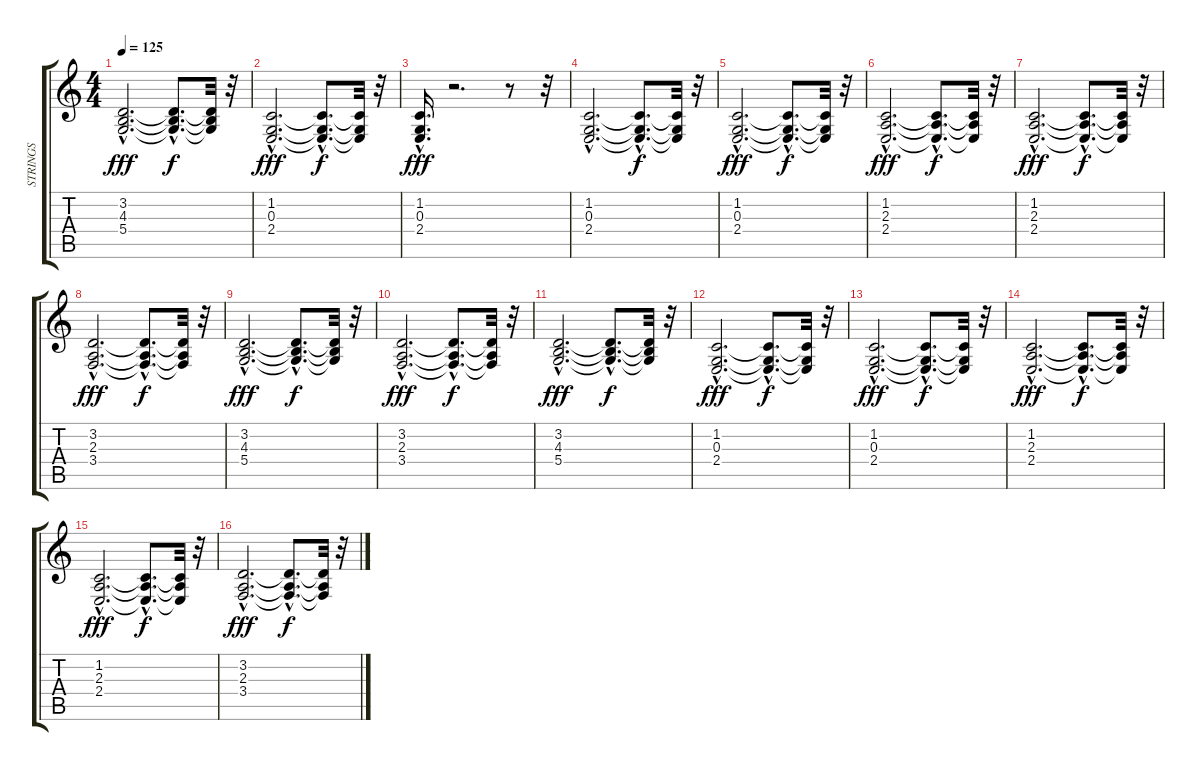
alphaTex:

\track ("STRINGS" "STRINGS") {instrument stringensemble2}
\staff {score tabs}
\tuning (E4 B3 G3 D3 A2 E2) {hide}
\ts (4 4)
\tempo 125
\clef g2
\ks c
(3.2{hac} 4.3{hac} 5.4{hac}).2{d dy fff} (3.2{hac t} 4.3{hac t} 5.4{hac t}).8{d dy f} (3.2{t} 4.3{t} 5.4{t}).32 r.32 |
(1.2{hac} 0.3{hac} 2.4{hac}).2{d dy fff} (1.2{hac t} 0.3{hac t} 2.4{hac t}).8{d dy f} (1.2{t} 0.3{t} 2.4{t}).32 r.32 |
(1.2{hac} 0.3{hac} 2.4{hac}).16{d dy fff} r.2{d} r.8 r.32 |
(1.2{hac} 0.3{hac} 2.4{hac}).2{d} (1.2{hac t} 0.3{hac t} 2.4{hac t}).8{d dy f} (1.2{t} 0.3{t} 2.4{t}).32 r.32 |
(1.2{hac} 0.3{hac} 2.4{hac}).2{d dy fff} (1.2{hac t} 0.3{hac t} 2.4{hac t}).8{d dy f} (1.2{t} 0.3{t} 2.4{t}).32 r.32 |
(1.2{hac} 2.3{hac} 2.4{hac}).2{d dy fff} (1.2{hac t} 2.3{hac t} 2.4{hac t}).8{d dy f} (1.2{t} 2.3{t} 2.4{t}).32 r.32 |
(1.2{hac} 2.3{hac} 2.4{hac}).2{d dy fff} (1.2{hac t} 2.3{hac t} 2.4{hac t}).8{d dy f} (1.2{t} 2.3{t} 2.4{t}).32 r.32 |
(3.2{hac} 2.3{hac} 3.4{hac}).2{d dy fff} (3.2{hac t} 2.3{hac t} 3.4{hac t}).8{d dy f} (3.2{t} 2.3{t} 3.4{t}).32 r.32 |
(3.2{hac} 4.3{hac} 5.4{hac}).2{d dy fff} (3.2{hac t} 4.3{hac t} 5.4{hac t}).8{d dy f} (3.2{t} 4.3{t} 5.4{t}).32 r.32 |
(3.2{hac} 2.3{hac} 3.4{hac}).2{d dy fff} (3.2{hac t} 2.3{hac t} 3.4{hac t}).8{d dy f} (3.2{t} 2.3{t} 3.4{t}).32 r.32 |
(3.2{hac} 4.3{hac} 5.4{hac}).2{d dy fff} (3.2{hac t} 4.3{hac t} 5.4{hac t}).8{d dy f} (3.2{t} 4.3{t} 5.4{t}).32 r.32 |
(1.2{hac} 0.3{hac} 2.4{hac}).2{d dy fff} (1.2{hac t} 0.3{hac t} 2.4{hac t}).8{d dy f} (1.2{t} 0.3{t} 2.4{t}).32 r.32 |
(1.2{hac} 0.3{hac} 2.4{hac}).2{d dy fff} (1.2{hac t} 0.3{hac t} 2.4{hac t}).8{d dy f} (1.2{t} 0.3{t} 2.4{t}).32 r.32 |
(1.2{hac} 2.3{hac} 2.4{hac}).2{d dy fff} (1.2{hac t} 2.3{hac t} 2.4{hac t}).8{d dy f} (1.2{t} 2.3{t} 2.4{t}).32 r.32 |
(1.2{hac} 2.3{hac} 2.4{hac}).2{d dy fff} (1.2{hac t} 2.3{hac t} 2.4{hac t}).8{d dy f} (1.2{t} 2.3{t} 2.4{t}).32 r.32 |
(3.2{hac} 2.3{hac} 3.4{hac}).2{d dy fff} (3.2{hac t} 2.3{hac t} 3.4{hac t}).8{d dy f} (3.2{t} 2.3{t} 3.4{t}).32 r.32
